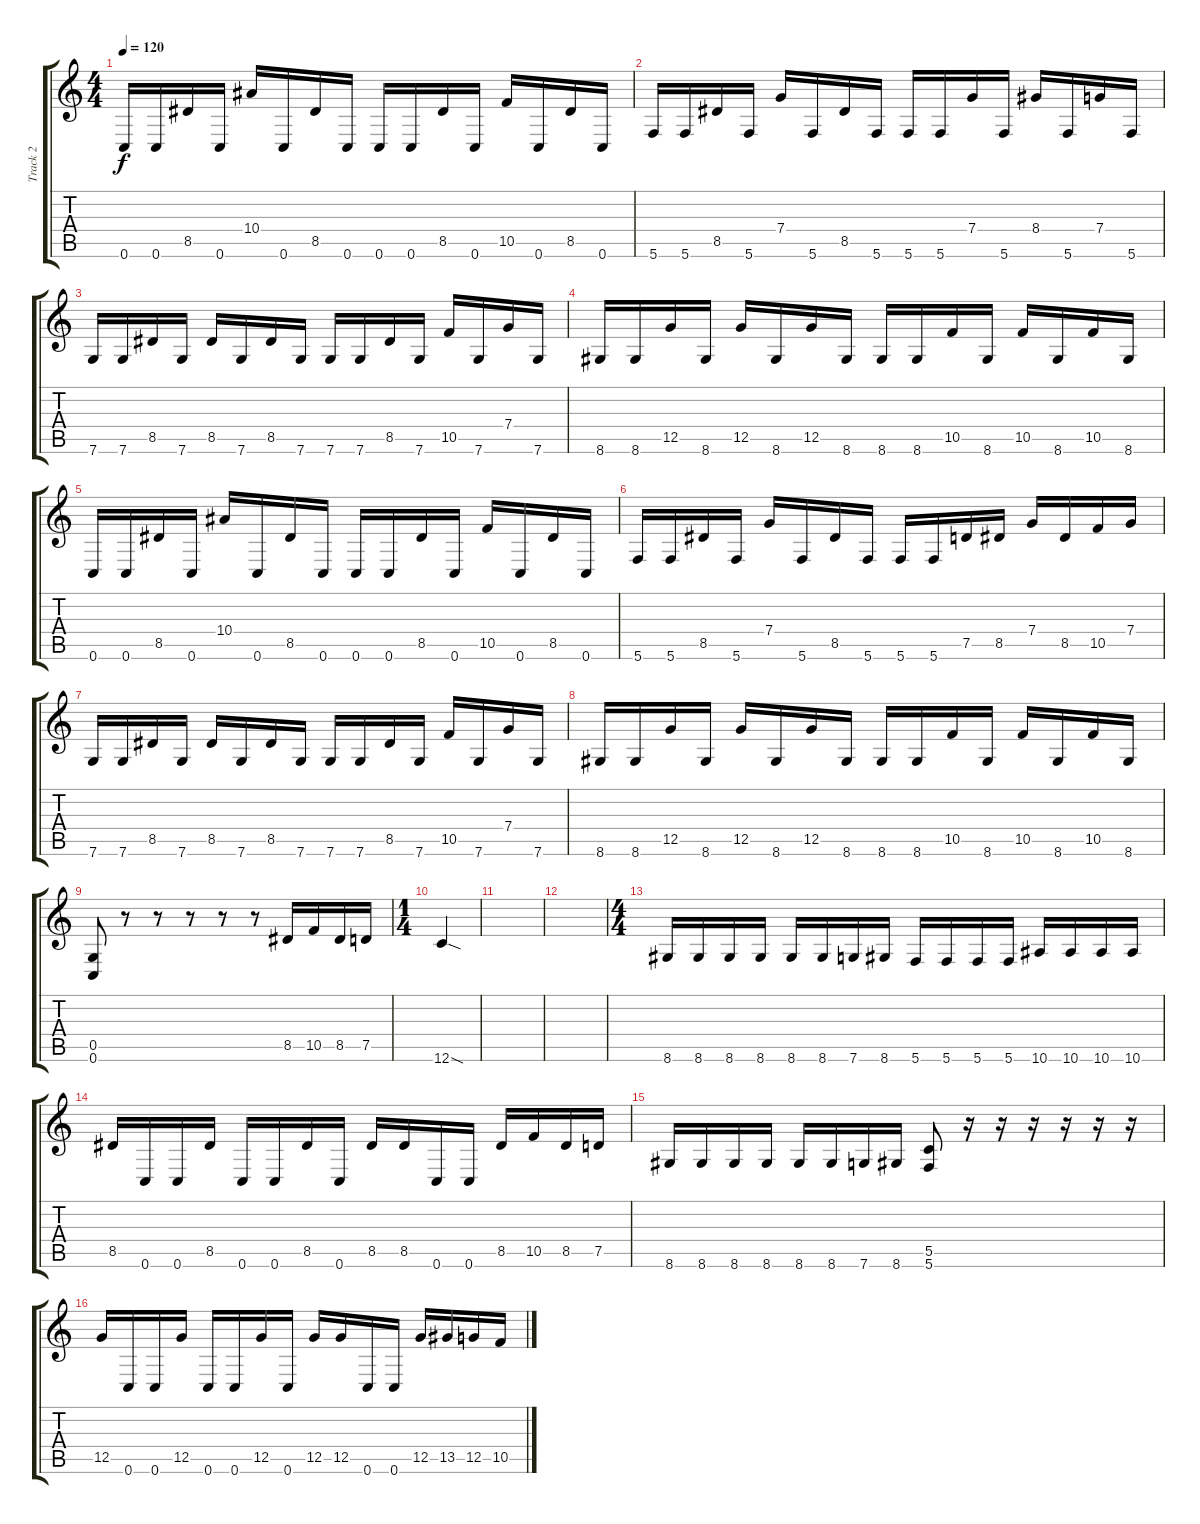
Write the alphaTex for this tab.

\track ("Track 2" "Track 2") {instrument overdrivenguitar}
\staff {score tabs}
\tuning (D4 A3 F3 C3 G2 C2) {hide}
\ts (4 4)
\tempo 120
\clef g2
\ks c
0.6.16{dy f} 0.6.16 8.5.16 0.6.16 10.4.16 0.6.16 8.5.16 0.6.16 0.6.16 0.6.16 8.5.16 0.6.16 10.5.16 0.6.16 8.5.16 0.6.16 |
5.6.16 5.6.16 8.5.16 5.6.16 7.4.16 5.6.16 8.5.16 5.6.16 5.6.16 5.6.16 7.4.16 5.6.16 8.4.16 5.6.16 7.4.16 5.6.16 |
7.6.16 7.6.16 8.5.16 7.6.16 8.5.16 7.6.16 8.5.16 7.6.16 7.6.16 7.6.16 8.5.16 7.6.16 10.5.16 7.6.16 7.4.16 7.6.16 |
8.6.16 8.6.16 12.5.16 8.6.16 12.5.16 8.6.16 12.5.16 8.6.16 8.6.16 8.6.16 10.5.16 8.6.16 10.5.16 8.6.16 10.5.16 8.6.16 |
0.6.16 0.6.16 8.5.16 0.6.16 10.4.16 0.6.16 8.5.16 0.6.16 0.6.16 0.6.16 8.5.16 0.6.16 10.5.16 0.6.16 8.5.16 0.6.16 |
5.6.16 5.6.16 8.5.16 5.6.16 7.4.16 5.6.16 8.5.16 5.6.16 5.6.16 5.6.16 7.5.16 8.5.16 7.4.16 8.5.16 10.5.16 7.4.16 |
7.6.16 7.6.16 8.5.16 7.6.16 8.5.16 7.6.16 8.5.16 7.6.16 7.6.16 7.6.16 8.5.16 7.6.16 10.5.16 7.6.16 7.4.16 7.6.16 |
8.6.16 8.6.16 12.5.16 8.6.16 12.5.16 8.6.16 12.5.16 8.6.16 8.6.16 8.6.16 10.5.16 8.6.16 10.5.16 8.6.16 10.5.16 8.6.16 |
(0.5 0.6).8 r.8 r.8 r.8 r.8 r.8 8.5.16 10.5.16 8.5.16 7.5.16 |
\ts (1 4)
12.6{sod}.4 |
|
|
\ts (4 4)
8.6.16 8.6.16 8.6.16 8.6.16 8.6.16 8.6.16 7.6.16 8.6.16 5.6.16 5.6.16 5.6.16 5.6.16 10.6.16 10.6.16 10.6.16 10.6.16 |
8.5.16 0.6.16 0.6.16 8.5.16 0.6.16 0.6.16 8.5.16 0.6.16 8.5.16 8.5.16 0.6.16 0.6.16 8.5.16 10.5.16 8.5.16 7.5.16 |
8.6.16 8.6.16 8.6.16 8.6.16 8.6.16 8.6.16 7.6.16 8.6.16 (5.5 5.6).8 r.16 r.16 r.16 r.16 r.16 r.16 |
12.5.16 0.6.16 0.6.16 12.5.16 0.6.16 0.6.16 12.5.16 0.6.16 12.5.16 12.5.16 0.6.16 0.6.16 12.5.16 13.5.16 12.5.16 10.5.16
